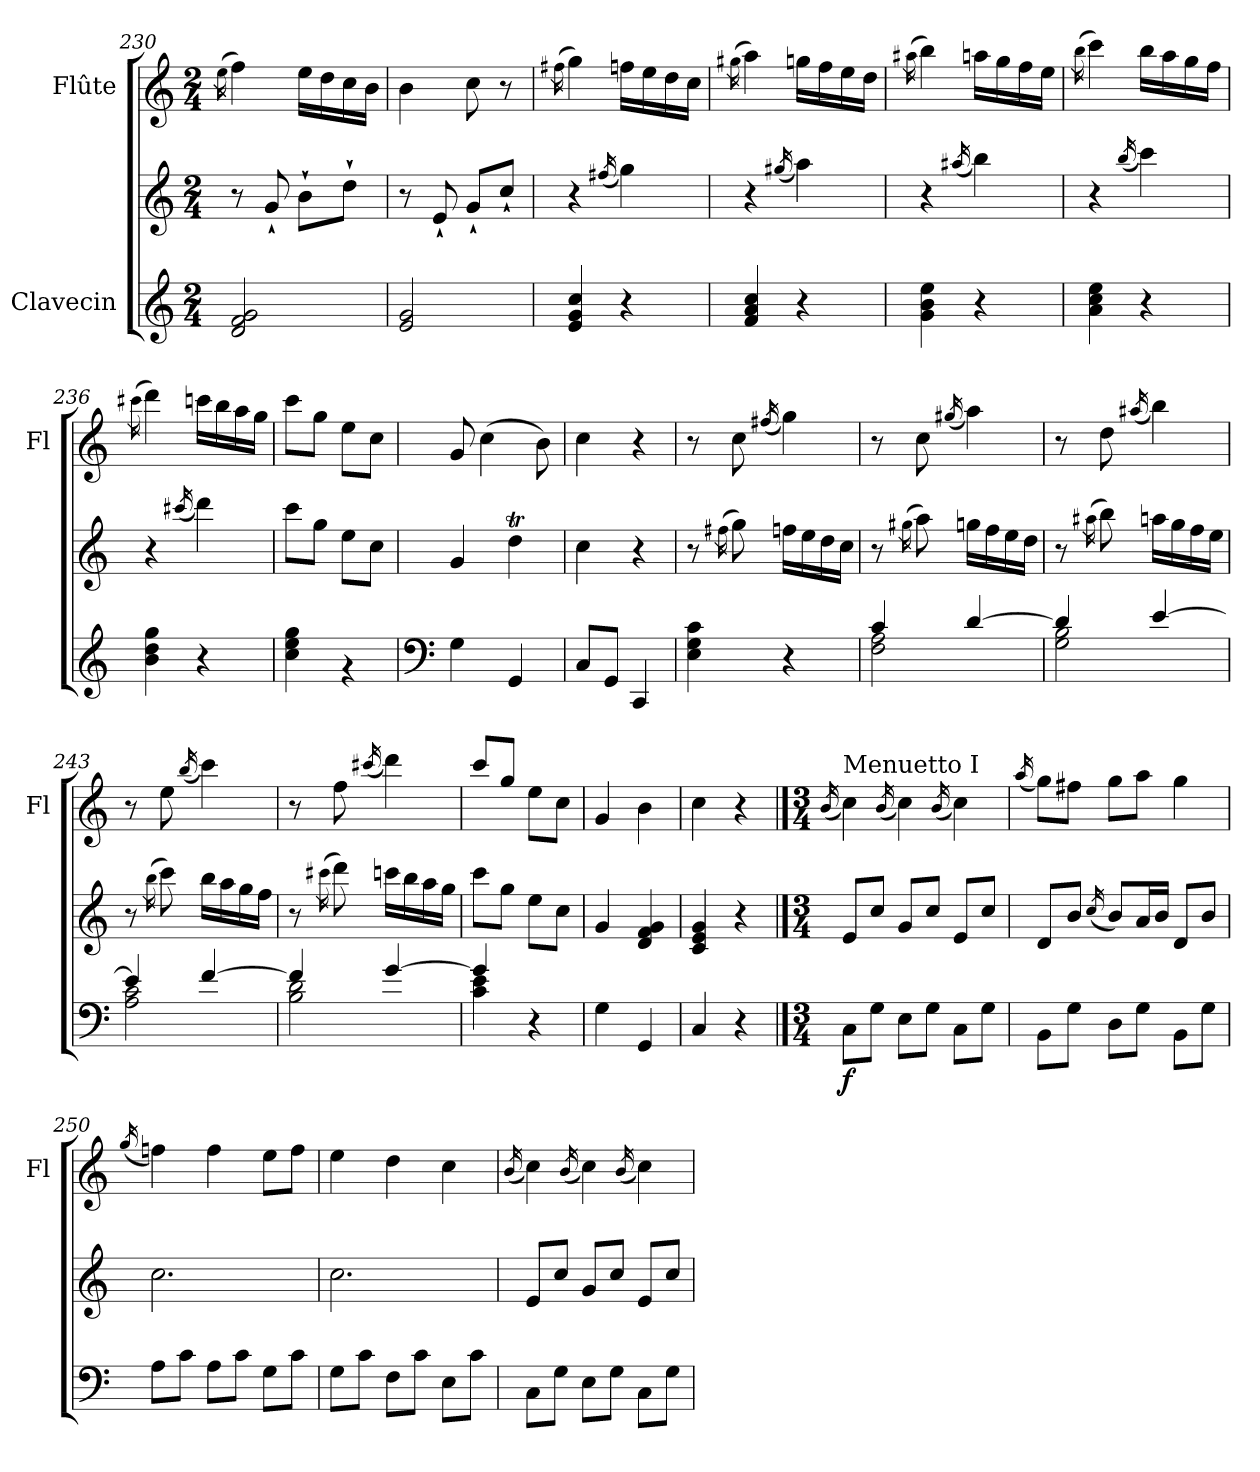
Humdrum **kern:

**kern	**kern	**dynam	**kern
*part2	*part2	*part2	*part1
*staff3	*staff2	*staff2/3	*staff1
*I"Clavecin	*	*	*I"Flûte
*	*	*	*I'Fl
*clefG2	*clefG2	*	*clefG2
*k[]	*k[]	*	*k[]
*M2/4	*M2/4	*	*M2/4
=230	=230	=230	=230
.	.	.	(>16qee\
2d/ 2f/ 2g/	8r	.	4ff\)
.	8g`/	.	.
.	8b`\L	.	16ee\LL
.	.	.	16dd\
.	8dd`\J	.	16cc\
.	.	.	16b\JJ
=231	=231	=231	=231
2e/ 2g/	8r	.	4b\
.	8e`/	.	.
.	8g`/L	.	8cc\
.	8cc`/J	.	8r
=232	=232	=232	=232
.	.	.	(>16qff#X\
4e/ 4g/ 4cc/	4r	.	4gg\)
.	(<16qff#X/	.	.
4r	4gg\)	.	16ffn\LL
.	.	.	16ee\
.	.	.	16dd\
.	.	.	16cc\JJ
=233	=233	=233	=233
.	.	.	(>16qgg#X\
4f/ 4a/ 4cc/	4r	.	4aa\)
.	(<16qgg#X/	.	.
4r	4aa\)	.	16ggn\LL
.	.	.	16ff\
.	.	.	16ee\
.	.	.	16dd\JJ
=234	=234	=234	=234
.	.	.	(>16qaa#X\
4g\ 4b\ 4ee\	4r	.	4bb\)
.	(<16qaa#X/	.	.
4r	4bb\)	.	16aan\LL
.	.	.	16gg\
.	.	.	16ff\
.	.	.	16ee\JJ
=235	=235	=235	=235
.	.	.	(>16qbb\
4a\ 4cc\ 4ee\	4r	.	4ccc\)
.	(<16qbb/	.	.
4r	4ccc\)	.	16bb\LL
.	.	.	16aa\
.	.	.	16gg\
.	.	.	16ff\JJ
!!LO:LB:g=z
=236	=236	=236	=236
.	.	.	(>16qccc#X\
4b\ 4dd\ 4gg\	4r	.	4ddd\)
.	(<16qccc#X/	.	.
4r	4ddd\)	.	16cccn\LL
.	.	.	16bb\
.	.	.	16aa\
.	.	.	16gg\JJ
=237	=237	=237	=237
4cc\ 4ee\ 4gg\	8ccc\L	.	8ccc\L
.	8gg\J	.	8gg\J
4rg	8ee\L	.	8ee\L
.	8cc\J	.	8cc\J
=238	=238	=238	=238
*clefF4	*	*	*
4G\	4g/	.	8g/
.	.	.	(>4cc\
4GG/	4ddT\	.	.
.	.	.	8b\)
=239	=239	=239	=239
8C/L	4cc\	.	4cc\
8GG/J	.	.	.
4CC/	4r	.	4r
=240	=240	=240	=240
4E\ 4G\ 4c\	8r	.	8r
.	(>16qff#X\	.	.
.	8gg\)	.	8cc\
.	.	.	(<16qff#X/
4r	16ffn\LL	.	4gg\)
.	16ee\	.	.
.	16dd\	.	.
.	16cc\JJ	.	.
=241	=241	=241	=241
*^	*	*	*
4c/	2F\ 2A\	8r	.	8r
.	.	(>16qgg#X\	.	.
.	.	8aa\)	.	8cc\
.	.	.	.	(<16qgg#X/
[4d/	.	16ggn\LL	.	4aa\)
.	.	16ff\	.	.
.	.	16ee\	.	.
.	.	16dd\JJ	.	.
=242	=242	=242	=242	=242
4d/]	2G\ 2B\	8r	.	8r
.	.	(>16qaa#X\	.	.
.	.	8bb\)	.	8dd\
.	.	.	.	(<16qaa#X/
[4e/	.	16aan\LL	.	4bb\)
.	.	16gg\	.	.
.	.	16ff\	.	.
.	.	16ee\JJ	.	.
!!LO:LB:g=z
=243	=243	=243	=243	=243
4e/]	2A\ 2c\	8r	.	8r
.	.	(>16qbb\	.	.
.	.	8ccc\)	.	8ee\
.	.	.	.	(<16qbb/
[4f/	.	16bb\LL	.	4ccc\)
.	.	16aa\	.	.
.	.	16gg\	.	.
.	.	16ff\JJ	.	.
=244	=244	=244	=244	=244
4f/]	2B\ 2d\	8r	.	8r
.	.	(>16qccc#X\	.	.
.	.	8ddd\)	.	8ff\
.	.	.	.	(<16qccc#X/
[4g/	.	16cccn\LL	.	4ddd\)
.	.	16bb\	.	.
.	.	16aa\	.	.
.	.	16gg\JJ	.	.
=245	=245	=245	=245	=245
4g/]	4c\ 4e\	8ccc\L	.	8ccc/L
.	.	8gg\J	.	8gg/J
4r	4ryy	8ee\L	.	8ee\L
.	.	8cc\J	.	8cc\J
*v	*v	*	*	*
=246	=246	=246	=246
4G\	4g/	.	4g/
4GG/	4d/ 4f/ 4g/	.	4b\
=247	=247	=247	=247
4C/	4c/ 4e/ 4g/	.	4cc\
4r	4r	.	4r
!!LO:LB:g=z
==248	==248	==248	==248
*M3/4	*M3/4	*	*M3/4
*	*	*	*MM132
.	.	.	(<16qb/
!	!	!	!LO:TX:a:t=Menuetto I
!	!	!LO:DY:b=2	!
8C\L	8e/L	f	4cc\)
8G\J	8cc/J	.	.
.	.	.	(<16qb/
8E\L	8g/L	.	4cc\)
8G\J	8cc/J	.	.
.	.	.	(<16qb/
8C\L	8e/L	.	4cc\)
8G\J	8cc/J	.	.
=249	=249	=249	=249
.	.	.	(<16qaa/
8BB\L	8d/L	.	8gg\L)
8G\J	8b/J	.	8ff#X\J
.	(<16qcc/	.	.
8D\L	8b/L)	.	8gg\L
8G\J	16a/L	.	8aa\J
.	16b/JJ	.	.
8BB\L	8d/L	.	4gg\
8G\J	8b/J	.	.
=250	=250	=250	=250
.	.	.	(<16qgg/
8A\L	2.cc\	.	4ffn\)
8c\J	.	.	.
8A\L	.	.	4ff\
8c\J	.	.	.
8G\L	.	.	8ee\L
8c\J	.	.	8ff\J
=251	=251	=251	=251
8G\L	2.cc\	.	4ee\
8c\J	.	.	.
8F\L	.	.	4dd\
8c\J	.	.	.
8E\L	.	.	4cc\
8c\J	.	.	.
=252	=252	=252	=252
.	.	.	(<16qb/
8C\L	8e/L	.	4cc\)
8G\J	8cc/J	.	.
.	.	.	(<16qb/
8E\L	8g/L	.	4cc\)
8G\J	8cc/J	.	.
.	.	.	(<16qb/
8C\L	8e/L	.	4cc\)
8G\J	8cc/J	.	.
=	=	=	=
*-	*-	*-	*-
